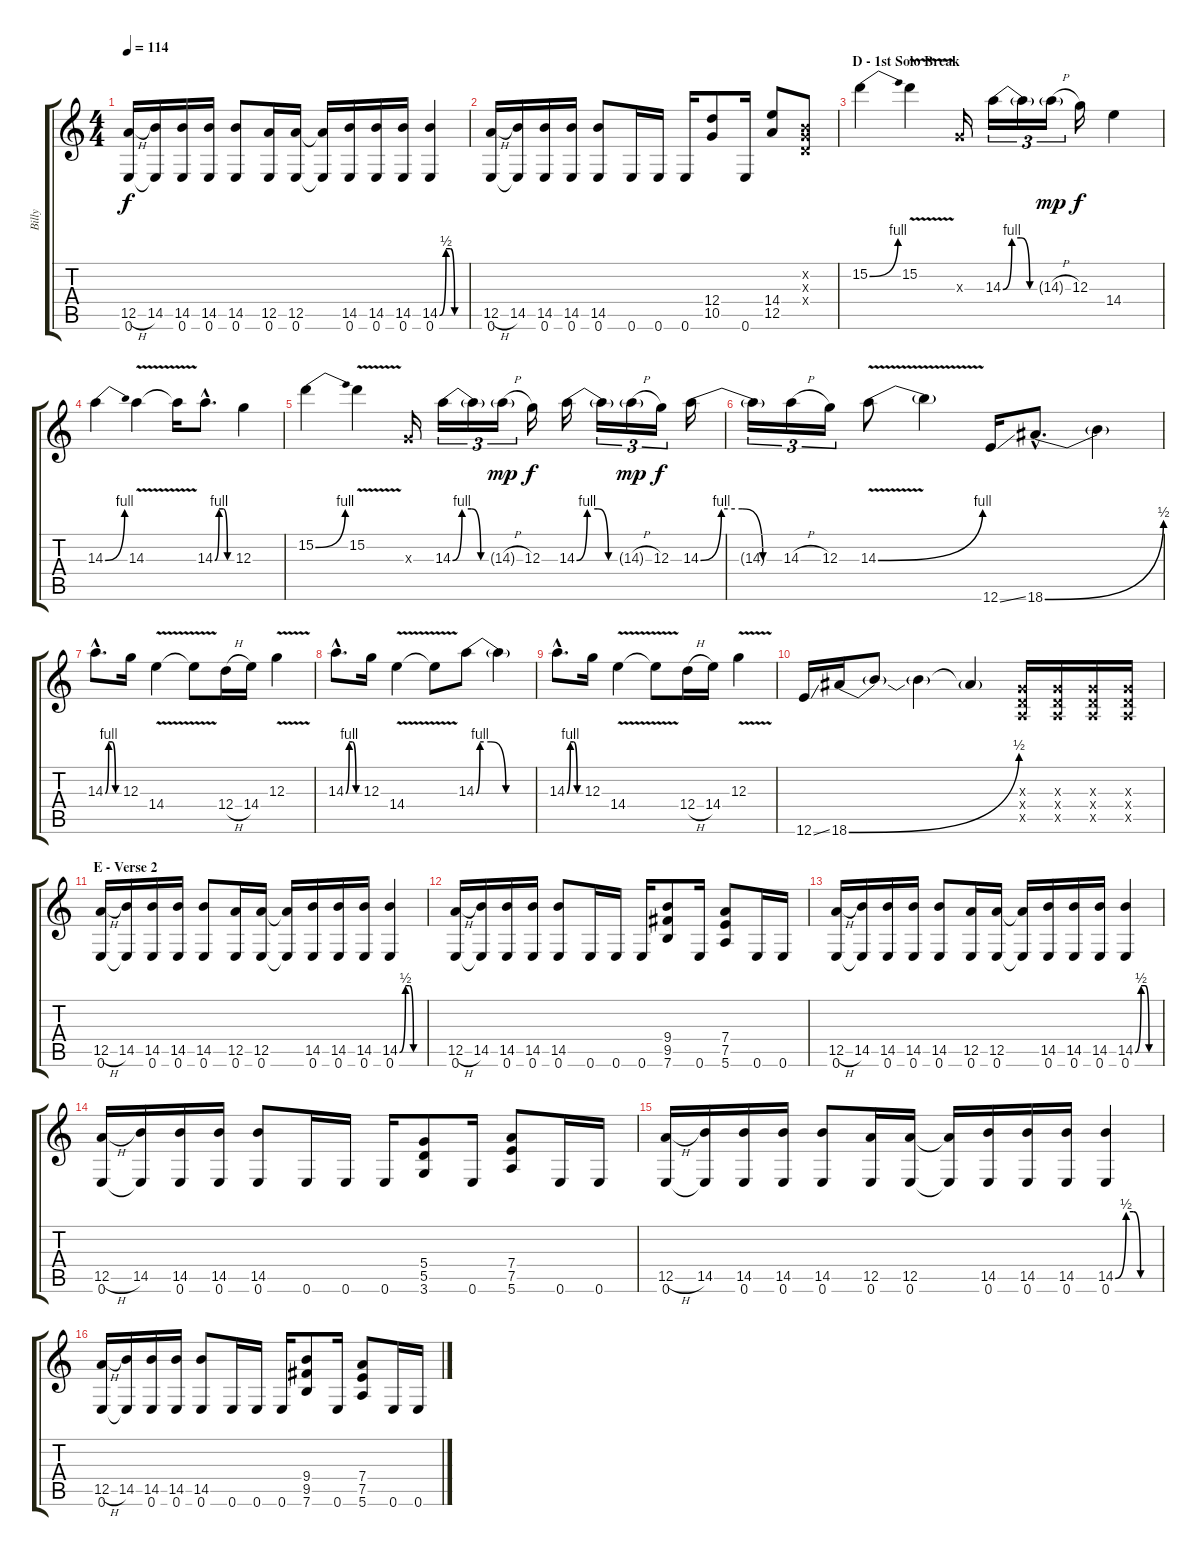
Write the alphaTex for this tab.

\track ("Billy" "Billy") {instrument overdrivenguitar}
\staff {score tabs}
\tuning (E4 B3 G3 D3 A2 E2) {hide}
\ts (4 4)
\tempo 114
\clef g2
\ks c
(12.5{h} 0.6).16{dy f} (14.5 0.6{t}).16 (14.5 0.6).16 (14.5 0.6).16 (14.5 0.6).8 (12.5 0.6).16 (12.5 0.6).16 (12.5{t} 0.6{t}).16 (14.5 0.6).16 (14.5 0.6).16 (14.5 0.6).16 (14.5{be (custom 0 0 15 2 25 2 35 0 45 0 60 0)} 0.6).4 |
(12.5{h} 0.6).16 (14.5 0.6{t}).16 (14.5 0.6).16 (14.5 0.6).16 (14.5 0.6).8 0.6.16 0.6.16 0.6.16 (12.4 10.5).8 0.6.16 (14.4 12.5).8 (0.2{x} 0.3{x} 0.4{x}).8 |
\section ("" "D - 1st Solo Break")
15.2{be (bend 0 0 60 4)}.4 15.2{v}.4 0.3{x}.16 14.3{be (custom 0 0 15 4 30 4 45 0 60 0)}.16{tu (3 2)} 14.3{t}.16{tu (3 2)} 14.3{h g}.16{tu (3 2) dy mp} 12.3.16{dy f} 14.4.4 |
14.3{be (bend 0 0 60 4)}.4 14.3{v}.4 14.3{t}.16 14.3{be (custom 0 0 15 4 30 4 45 0 60 0) hac}.8{d} 12.3.4 |
15.2{be (bend 0 0 60 4)}.4 15.2{v}.4 0.3{x}.16 14.3{be (custom 0 0 15 4 30 4 45 0 60 0)}.16{tu (3 2)} 14.3{t}.16{tu (3 2)} 14.3{h g}.16{tu (3 2) dy mp} 12.3.16{dy f} 14.3{be (custom 0 0 15 4 30 4 45 0 60 0)}.16 14.3{t}.16{tu (3 2)} 14.3{h g}.16{tu (3 2) dy mp} 12.3.16{tu (3 2) dy f} 14.3{be (custom 0 0 15 4 30 4 45 0 60 0)}.16 |
14.3{t}.16{tu (3 2)} 14.3{h}.16{tu (3 2)} 12.3.16{tu (3 2)} 14.3{be (bend 0 0 60 4) v}.8 14.3{t}.4 12.6{ss}.16 18.6{be (bend 0 0 60 2) hac}.8{d} 18.6{t}.4 |
14.3{be (custom 0 0 15 4 30 4 45 0 60 0) hac}.8{d} 12.3.16 14.4{v}.4 14.4{t}.8 12.4{h}.16 14.4.16 12.3{v}.4 |
14.3{be (custom 0 0 15 4 30 4 45 0 60 0) hac}.8{d} 12.3.16 14.4{v}.4 14.4{t}.8 14.3{be (custom 0 0 4 4 15 4 30 0 45 0 60 0)}.8 14.3{t}.4 |
14.3{be (custom 0 0 15 4 30 4 45 0 60 0) hac}.8{d} 12.3.16 14.4{v}.4 14.4{t}.8 12.4{h}.16 14.4.16 12.3{v}.4 |
12.6{ss}.16 18.6{be (bend 0 0 60 2)}.16 18.6{t}.8 18.6{t}.4 18.6{t}.4 (0.3{x} 0.4{x} 0.5{x}).16 (0.3{x} 0.4{x} 0.5{x}).16 (0.3{x} 0.4{x} 0.5{x}).16 (0.3{x} 0.4{x} 0.5{x}).16 |
\section ("" "E - Verse 2")
(12.5{h} 0.6).16 (14.5 0.6{t}).16 (14.5 0.6).16 (14.5 0.6).16 (14.5 0.6).8 (12.5 0.6).16 (12.5 0.6).16 (12.5{t} 0.6{t}).16 (14.5 0.6).16 (14.5 0.6).16 (14.5 0.6).16 (14.5{be (custom 0 0 15 2 25 2 35 0 45 0 60 0)} 0.6).4 |
(12.5{h} 0.6).16 (14.5 0.6{t}).16 (14.5 0.6).16 (14.5 0.6).16 (14.5 0.6).8 0.6.16 0.6.16 0.6.16 (9.4 9.5 7.6).8 0.6.16 (7.4 7.5 5.6).8 0.6.16 0.6.16 |
(12.5{h} 0.6).16 (14.5 0.6{t}).16 (14.5 0.6).16 (14.5 0.6).16 (14.5 0.6).8 (12.5 0.6).16 (12.5 0.6).16 (12.5{t} 0.6{t}).16 (14.5 0.6).16 (14.5 0.6).16 (14.5 0.6).16 (14.5{be (custom 0 0 15 2 25 2 35 0 45 0 60 0)} 0.6).4 |
(12.5{h} 0.6).16 (14.5 0.6{t}).16 (14.5 0.6).16 (14.5 0.6).16 (14.5 0.6).8 0.6.16 0.6.16 0.6.16 (5.4 5.5 3.6).8 0.6.16 (7.4 7.5 5.6).8 0.6.16 0.6.16 |
(12.5{h} 0.6).16 (14.5 0.6{t}).16 (14.5 0.6).16 (14.5 0.6).16 (14.5 0.6).8 (12.5 0.6).16 (12.5 0.6).16 (12.5{t} 0.6{t}).16 (14.5 0.6).16 (14.5 0.6).16 (14.5 0.6).16 (14.5{be (custom 0 0 15 2 25 2 35 0 45 0 60 0)} 0.6).4 |
(12.5{h} 0.6).16 (14.5 0.6{t}).16 (14.5 0.6).16 (14.5 0.6).16 (14.5 0.6).8 0.6.16 0.6.16 0.6.16 (9.4 9.5 7.6).8 0.6.16 (7.4 7.5 5.6).8 0.6.16 0.6.16
